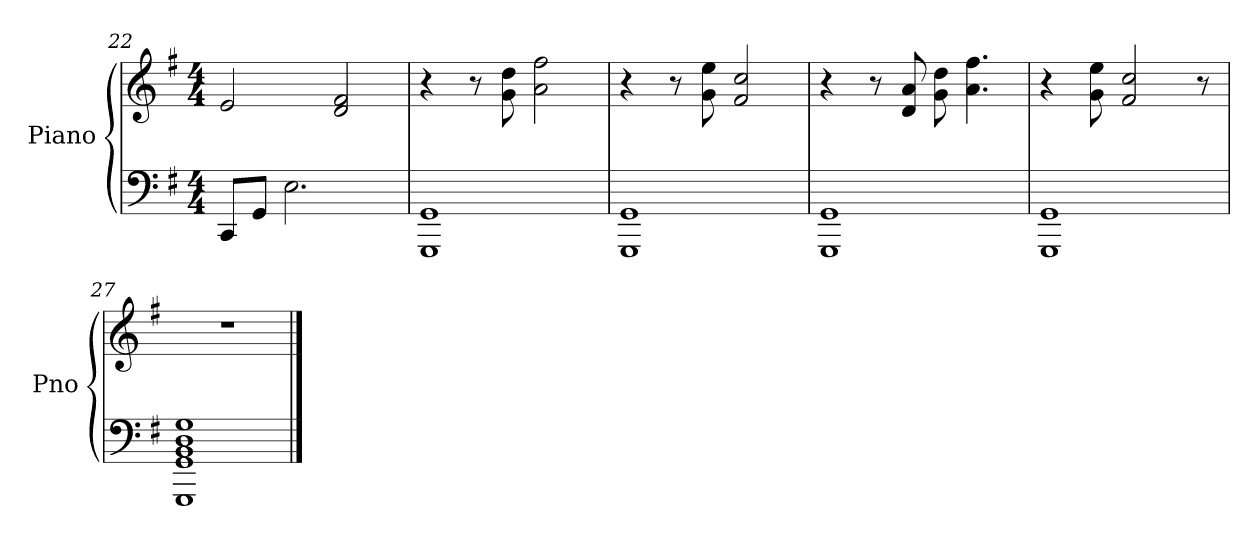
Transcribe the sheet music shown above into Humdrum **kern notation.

**kern	**kern
*part1	*part1
*staff2	*staff1
*I"Piano	*
*I'Pno	*
!!LO:LB:g=z
*clefF4	*clefG2
*k[f#]	*k[f#]
*M4/4	*M4/4
=22	=22
8CC/L	2e/
8GG/J	.
2.E\	.
.	2d/ 2f#/
=23	=23
*^	*
1GG	1GGG	4r
.	.	8r
.	.	8g\ 8dd\
.	.	2a\ 2ff#\
=24	=24	=24
1GG	1GGG	4r
.	.	8r
.	.	8g\ 8ee\
.	.	2f#/ 2cc/
=25	=25	=25
1GG	1GGG	4r
.	.	8r
.	.	8d/ 8a/
.	.	8g\ 8dd\
.	.	4.a\ 4.ff#\
=26	=26	=26
1GG	1GGG	4r
.	.	8g\ 8ee\
.	.	2f#/ 2cc/
.	.	8r
=27	=27	=27
*	*^	*
1G	1GG 1BB 1D	1GGG	1r
*v	*v	*v	*
==	==
*-	*-
